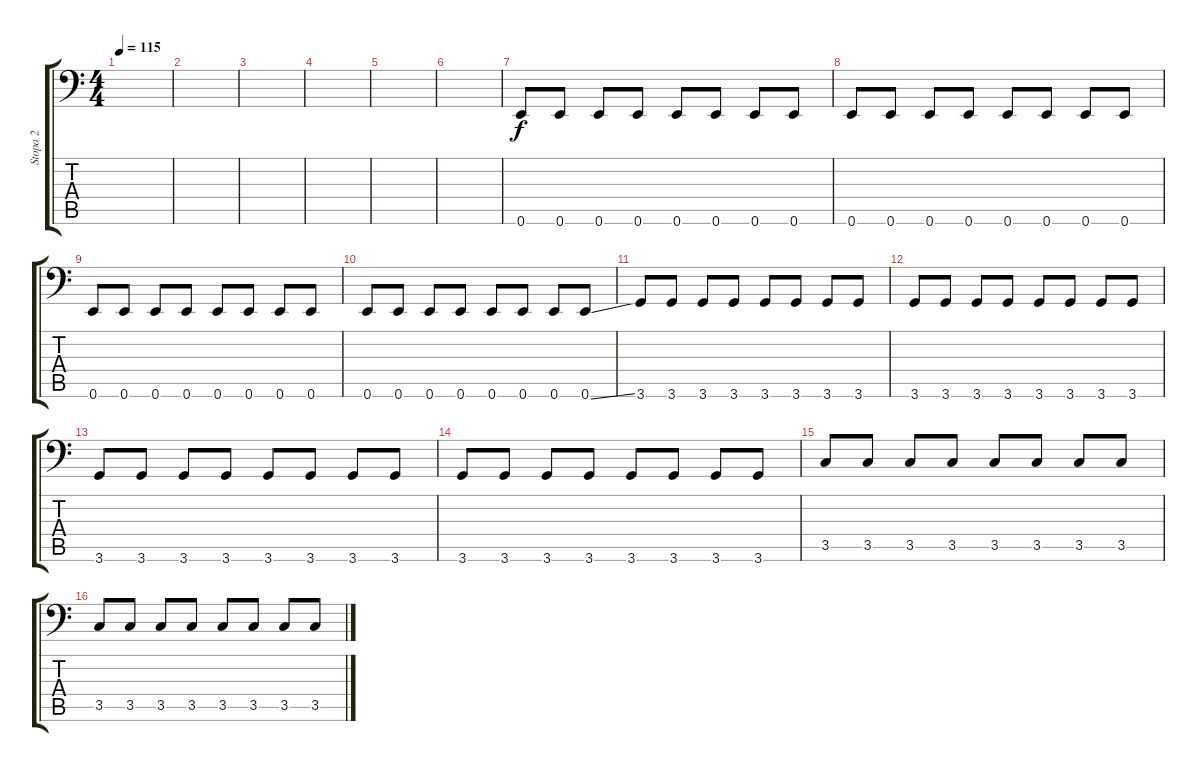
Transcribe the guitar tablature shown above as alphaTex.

\track ("Stopa 2" "Stopa 2") {instrument electricbasspick}
\staff {score tabs}
\tuning (E3 B2 G2 D2 A1 E1) {hide}
\ts (4 4)
\tempo 115
\clef f4
\ks c
|
|
|
|
|
|
0.6.8{instrument electricbasspick} 0.6.8 0.6.8 0.6.8 0.6.8 0.6.8 0.6.8 0.6.8 |
0.6.8 0.6.8 0.6.8 0.6.8 0.6.8 0.6.8 0.6.8 0.6.8 |
0.6.8 0.6.8 0.6.8 0.6.8 0.6.8 0.6.8 0.6.8 0.6.8 |
0.6.8 0.6.8 0.6.8 0.6.8 0.6.8 0.6.8 0.6.8 0.6{ss}.8 |
3.6.8 3.6.8 3.6.8 3.6.8 3.6.8 3.6.8 3.6.8 3.6.8 |
3.6.8 3.6.8 3.6.8 3.6.8 3.6.8 3.6.8 3.6.8 3.6.8 |
3.6.8 3.6.8 3.6.8 3.6.8 3.6.8 3.6.8 3.6.8 3.6.8 |
3.6.8 3.6.8 3.6.8 3.6.8 3.6.8 3.6.8 3.6.8 3.6.8 |
3.5.8 3.5.8 3.5.8 3.5.8 3.5.8 3.5.8 3.5.8 3.5.8 |
3.5.8 3.5.8 3.5.8 3.5.8 3.5.8 3.5.8 3.5.8 3.5.8
